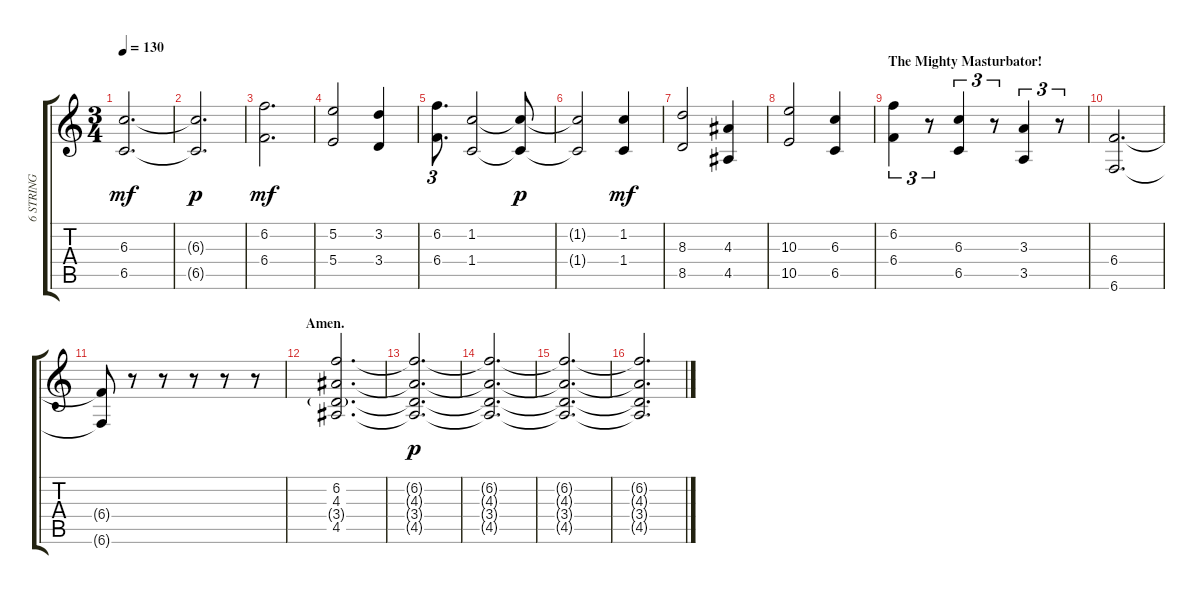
\track ("6 STRING" "6 STRING") {instrument distortionguitar}
\staff {score tabs}
\tuning (Eb4 B3 Gb3 B2 Gb2 B1) {hide}
\ts (3 4)
\tempo 130
\clef g2
\ks c
(6.3 6.5).2{d dy mf} |
(6.3{t} 6.5{t}).2{d dy p} |
(6.2 6.4).2{d dy mf} |
(5.2 5.4).2 (3.2 3.4).4 |
(6.2 6.4).8{d tu (3 2)} (1.2 1.4).2 (1.2{t} 1.4{t}).8{dy p} |
(1.2{t} 1.4{t}).2 (1.2 1.4).4{dy mf} |
(8.3 8.5).2 (4.3 4.5).4 |
(10.3 10.5).2 (6.3 6.5).4 |
\section ("" "The Mighty Masturbator!")
(6.2 6.4).4{tu (3 2)} r.8{tu (3 2)} (6.3 6.5).4{tu (3 2)} r.8{tu (3 2)} (3.3 3.5).4{tu (3 2)} r.8{tu (3 2)} |
(6.4 6.6).2{d} |
(6.4{t} 6.6{t}).8 r.8 r.8 r.8 r.8 r.8 |
\section ("" "Amen.")
(6.2 4.3 3.4{g} 4.5).2{d} |
(6.2{t} 4.3{t} 3.4{t} 4.5{t}).2{d dy p} |
(6.2{t} 4.3{t} 3.4{t} 4.5{t}).2{d} |
(6.2{t} 4.3{t} 3.4{t} 4.5{t}).2{d} |
(6.2{t} 4.3{t} 3.4{t} 4.5{t}).2{d}
